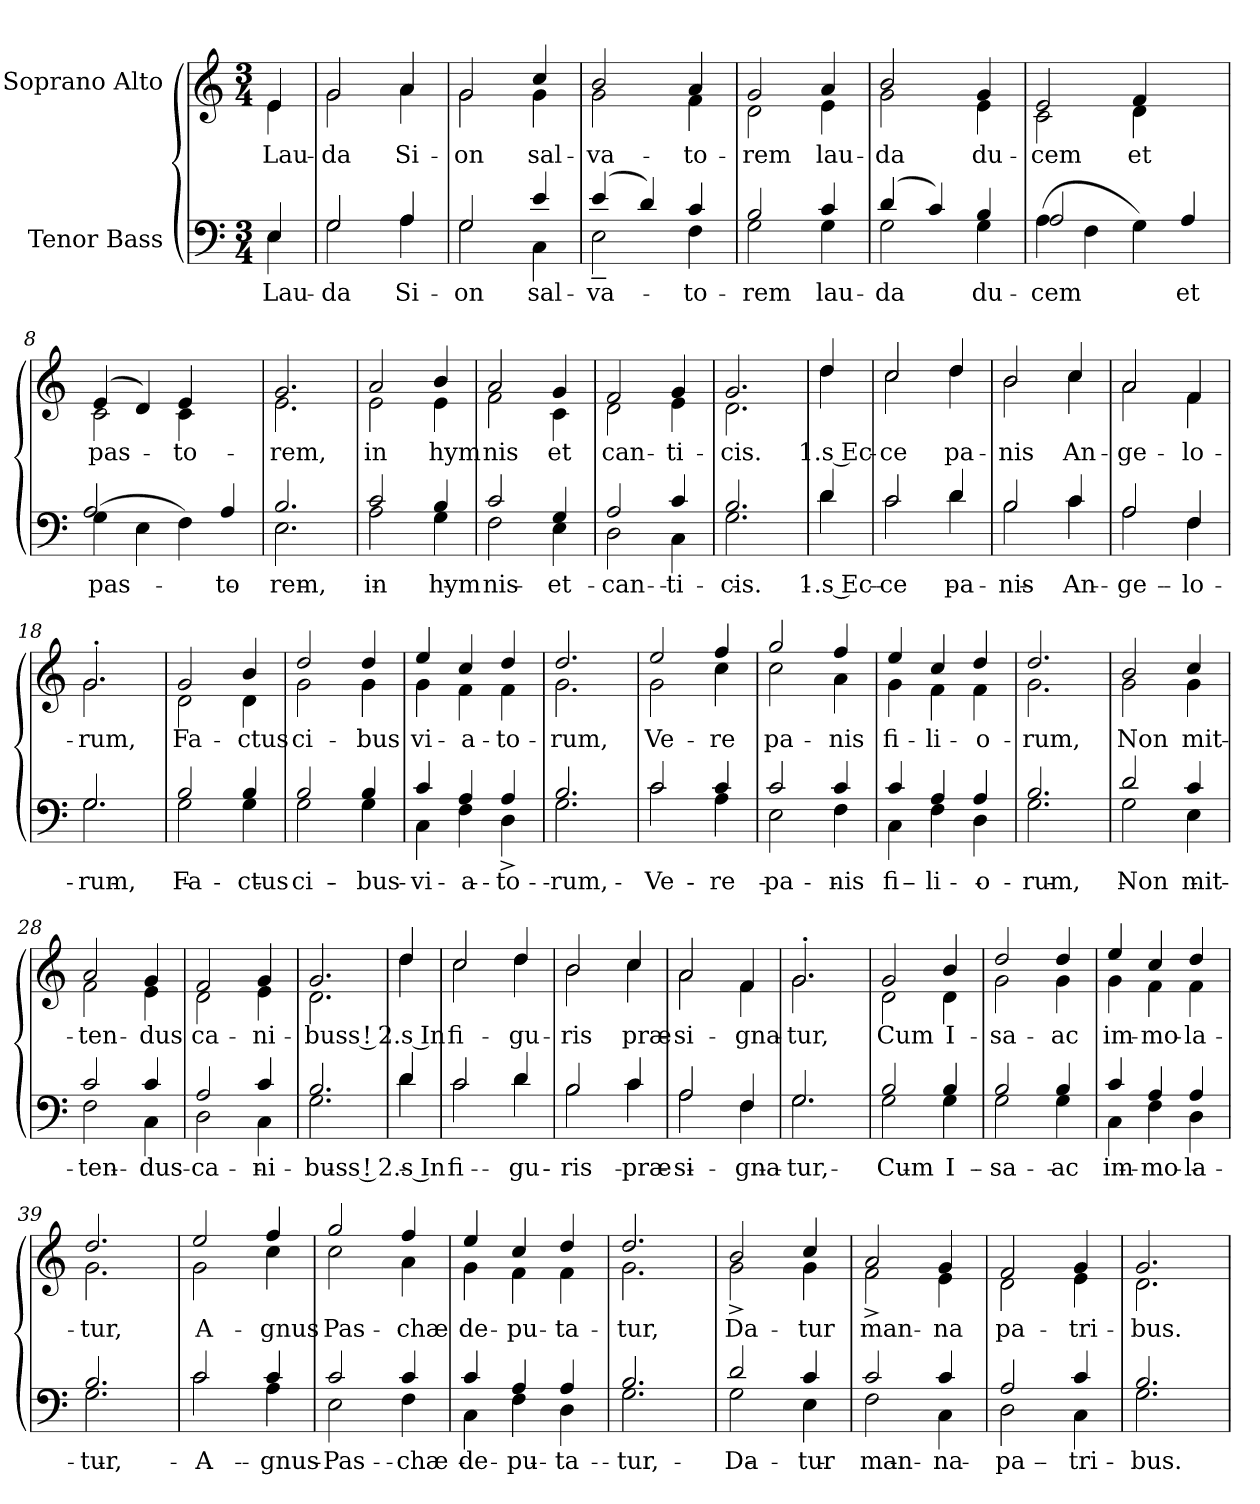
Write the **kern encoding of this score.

**kern	**text	**kern	**text
*part2	*part2	*part1	*part1
*staff2	*staff2	*staff1	*staff1
*I"Tenor  Bass	*	*I"Soprano  Alto	*
!!LO:PB:g=z
*stria5	*	*stria5	*
*clefF4	*	*clefG2	*
*M3/4	*	*M3/4	*
=1	=1	=1	=1
!	!LO:LY:a:cj	!	!LO:LY:b:cj
*^	*	*^	*
4E/	4E\	Lau-	4e/	4e\	Lau-
=2	=2	=2	=2	=2	=2
!	!	!LO:LY:a:rj	!	!	!LO:LY:b:rj
2G/	2G\	-da	2g/	2g\	-da
!	!	!LO:LY:a:cj	!	!	!LO:LY:b:cj
4A/	4A\	Si-	4a/	4a\	Si-
=3	=3	=3	=3	=3	=3
!	!	!LO:LY:a:cj	!	!	!LO:LY:b:cj
2G/	2G\	-on	2g/	2g\	-on
!	!	!LO:LY:a:cj	!	!	!LO:LY:b:cj
4e/	4C\	sal-	4cc/	4g\	sal-
=4	=4	=4	=4	=4	=4
!	!	!LO:LY:a:cj	!	!	!LO:LY:b:cj
(>4e/	2E~>\	-va-	2b/	2g\	-va-
4d/)	.	.	.	.	.
!	!	!LO:LY:a	!	!	!LO:LY:b
4c/	4F\	-to-	4a/	4f\	-to-
=5	=5	=5	=5	=5	=5
!	!	!LO:LY:a:cj	!	!	!LO:LY:b:cj
2B/	2G\	-rem	2g/	2d\	-rem
!	!	!LO:LY:a:cj	!	!	!LO:LY:b:cj
4c/	4G\	lau-	4a/	4e\	lau-
=6	=6	=6	=6	=6	=6
!	!	!LO:LY:a:cj	!	!	!LO:LY:b:cj
(>4d/	2G\	-da	2b/	2g\	-da
4c/)	.	.	.	.	.
!	!	!LO:LY:a	!	!	!LO:LY:b
4B/	4G\	du-	4g/	4e\	du-
=7	=7	=7	=7	=7	=7
!	!	!LO:LY:a:rj	!	!	!LO:LY:b:rj
(<4A\	2A/	-cem	2e/	2c\	-cem
4F\	.	.	.	.	.
!	!	!	!	!	!LO:LY:b:cj
2ryy	4G\)	.	4f/	4d\	et
!	!	!LO:LY:a:cj	!	!	!
.	4A/	et	4ryy	4ryy	.
=8	=8	=8	=8	=8	=8
!	!	!LO:LY:a:cj	!	!	!LO:LY:b:cj
(<4G\	2A/	pas-	(>4e/	2c\	pas-
4E\	.	.	4d/)	.	.
!	!	!	!	!	!LO:LY:b
2ryy	4F\)	.	4e/	4c\	-to-
!	!	!LO:LY:a	!	!	!
.	4A/	-to-	4ryy	4ryy	.
=9	=9	=9	=9	=9	=9
!	!	!LO:LY:a:cj	!	!	!LO:LY:b:cj
2.B/	2.E\	-rem,	2.g/	2.e\	-rem,
=10	=10	=10	=10	=10	=10
!	!	!LO:LY:a:cj	!	!	!LO:LY:b:cj
2c/	2A\	in	2a/	2e\	in
!	!	!LO:LY:a:cj	!	!	!LO:LY:b:cj
4B/	4G\	hym	4b/	4e\	hym
=11	=11	=11	=11	=11	=11
!	!	!LO:LY:a:cj	!	!	!LO:LY:b:cj
2c/	2F\	nis	2a/	2f\	nis
!	!	!LO:LY:a:cj	!	!	!LO:LY:b:cj
4G/	4E\	et	4g/	4c\	et
=12	=12	=12	=12	=12	=12
!	!	!LO:LY:a:cj	!	!	!LO:LY:b:cj
2A/	2D\	can-	2f/	2d\	can-
!	!	!LO:LY:a:cj	!	!	!LO:LY:b:cj
4c/	4C\	-ti-	4g/	4e\	-ti-
=13	=13	=13	=13	=13	=13
!	!	!LO:LY:a:rj	!	!	!LO:LY:b:rj
2.B/	2.G\	-cis.	2.g/	2.d\	-cis.
!!LO:LB:g=z	!!
=14	=14	=14	=14	=14	=14
!	!	!LO:LY:a:rj	!	!	!LO:LY:b:rj
4d/	4d\	1.s Ec-	4dd/	4dd\	1.s Ec-
=15	=15	=15	=15	=15	=15
!	!	!LO:LY:a:cj	!	!	!LO:LY:b:cj
2c/	2c\	-ce	2cc/	2cc\	-ce
!	!	!LO:LY:a:cj	!	!	!LO:LY:b:cj
4d/	4d\	pa-	4dd/	4dd\	pa-
=16	=16	=16	=16	=16	=16
!	!	!LO:LY:a:cj	!	!	!LO:LY:b:cj
2B/	2B\	-nis	2b/	2b\	-nis
!	!	!LO:LY:a:cj	!	!	!LO:LY:b:cj
4c/	4c\	An-	4cc/	4cc\	An-
=17	=17	=17	=17	=17	=17
!	!	!LO:LY:a:cj	!	!	!LO:LY:b:cj
2A/	2A\	-ge-	2a/	2a\	-ge-
!	!	!LO:LY:a:cj	!	!	!LO:LY:b:cj
4F/	4F\	-lo-	4f/	4f\	-lo-
=18	=18	=18	=18	=18	=18
!	!	!LO:LY:a:cj	!	!	!LO:LY:b:cj
2.G/	2.G\	-rum,	2.g'</	2.g\	-rum,
=19	=19	=19	=19	=19	=19
!	!	!LO:LY:a:cj	!	!	!LO:LY:b:cj
2B/	2G\	Fa-	2g/	2d\	Fa-
!	!	!LO:LY:a:cj	!	!	!LO:LY:b:cj
4B/	4G\	-ctus	4b/	4d\	-ctus
=20	=20	=20	=20	=20	=20
!	!	!LO:LY:a:cj	!	!	!LO:LY:b:cj
2B/	2G\	ci-	2dd/	2g\	ci-
!	!	!LO:LY:a:cj	!	!	!LO:LY:b:cj
4B/	4G\	-bus	4dd/	4g\	-bus
=21	=21	=21	=21	=21	=21
!	!	!LO:LY:a:cj	!	!	!LO:LY:b:cj
4c/	4C\	vi-	4ee/	4g\	vi-
!	!	!LO:LY:a:cj	!	!	!LO:LY:b:cj
4A/	4F\	-a-	4cc/	4f\	-a-
!	!	!LO:LY:a:cj	!	!	!LO:LY:b:cj
4A/	4D^<\	-to-	4dd/	4f\	-to-
=22	=22	=22	=22	=22	=22
!	!	!LO:LY:a:cj	!	!	!LO:LY:b:cj
2.B/	2.G\	-rum,	2.dd/	2.g\	-rum,
!!LO:LB:g=z	!!
=23	=23	=23	=23	=23	=23
!	!	!LO:LY:a:cj	!	!	!LO:LY:b:cj
2c/	2c\	Ve-	2ee/	2g\	Ve-
!	!	!LO:LY:a:cj	!	!	!LO:LY:b:cj
4c/	4A\	-re	4ff/	4cc\	-re
=24	=24	=24	=24	=24	=24
!	!	!LO:LY:a:cj	!	!	!LO:LY:b:cj
2c/	2E\	pa-	2gg/	2cc\	pa-
!	!	!LO:LY:a:cj	!	!	!LO:LY:b:cj
4c/	4F\	-nis	4ff/	4a\	-nis
=25	=25	=25	=25	=25	=25
!	!	!LO:LY:a:cj	!	!	!LO:LY:b:cj
4c/	4C\	fi-	4ee/	4g\	fi-
!	!	!LO:LY:a:cj	!	!	!LO:LY:b:cj
4A/	4F\	-li-	4cc/	4f\	-li-
!	!	!LO:LY:a:cj	!	!	!LO:LY:b:cj
4A/	4D\	-o-	4dd/	4f\	-o-
=26	=26	=26	=26	=26	=26
!	!	!LO:LY:a:cj	!	!	!LO:LY:b:cj
2.B/	2.G\	-rum,	2.dd/	2.g\	-rum,
=27	=27	=27	=27	=27	=27
!	!	!LO:LY:a:cj	!	!	!LO:LY:b:cj
2d/	2G\	Non	2b/	2g\	Non
!	!	!LO:LY:a:cj	!	!	!LO:LY:b:cj
4c/	4E\	mit-	4cc/	4g\	mit-
=28	=28	=28	=28	=28	=28
!	!	!LO:LY:a:cj	!	!	!LO:LY:b:cj
2c/	2F\	-ten-	2a/	2f\	-ten-
!	!	!LO:LY:a:cj	!	!	!LO:LY:b:cj
4c/	4C\	-dus	4g/	4e\	-dus
=29	=29	=29	=29	=29	=29
!	!	!LO:LY:a:cj	!	!	!LO:LY:b:cj
2A/	2D\	ca-	2f/	2d\	ca-
!	!	!LO:LY:a:cj	!	!	!LO:LY:b:cj
4c/	4C\	-ni-	4g/	4e\	-ni-
=30	=30	=30	=30	=30	=30
!	!	!LO:LY:a:cj	!	!	!LO:LY:b:cj
2.B/	2.G\	-buss !	2.g/	2.d\	-buss !
!!LO:LB:g=z	!!
=31	=31	=31	=31	=31	=31
!	!	!LO:LY:a:rj	!	!	!LO:LY:b:rj
4d/	4d\	2.s In	4dd/	4dd\	2.s In
=32	=32	=32	=32	=32	=32
!	!	!LO:LY:a:cj	!	!	!LO:LY:b:cj
2c/	2c\	fi-	2cc/	2cc\	fi-
!	!	!LO:LY:a:cj	!	!	!LO:LY:b:cj
4d/	4d\	-gu-	4dd/	4dd\	-gu-
=33	=33	=33	=33	=33	=33
!	!	!LO:LY:a:cj	!	!	!LO:LY:b:cj
2B/	2B\	-ris	2b/	2b\	-ris
!	!	!LO:LY:a:cj	!	!	!LO:LY:b:cj
4c/	4c\	præ-	4cc/	4cc\	præ-
=34	=34	=34	=34	=34	=34
!	!	!LO:LY:a:cj	!	!	!LO:LY:b:cj
2A/	2A\	-si-	2a/	2a\	-si-
!	!	!LO:LY:a:cj	!	!	!LO:LY:b:cj
4F/	4F\	-gna-	4f/	4f\	-gna-
=35	=35	=35	=35	=35	=35
!	!	!LO:LY:a:cj	!	!	!LO:LY:b:cj
2.G/	2.G\	-tur,	2.g'</	2.g\	-tur,
=36	=36	=36	=36	=36	=36
!	!	!LO:LY:a:cj	!	!	!LO:LY:b:cj
2B/	2G\	Cum	2g/	2d\	Cum
!	!	!LO:LY:a:cj	!	!	!LO:LY:b:cj
4B/	4G\	I-	4b/	4d\	I-
=37	=37	=37	=37	=37	=37
!	!	!LO:LY:a:cj	!	!	!LO:LY:b:cj
2B/	2G\	-sa-	2dd/	2g\	-sa-
!	!	!LO:LY:a:cj	!	!	!LO:LY:b:cj
4B/	4G\	-ac	4dd/	4g\	-ac
=38	=38	=38	=38	=38	=38
!	!	!LO:LY:a:cj	!	!	!LO:LY:b:cj
4c/	4C\	im-	4ee/	4g\	im-
!	!	!LO:LY:a:cj	!	!	!LO:LY:b:cj
4A/	4F\	-mo-	4cc/	4f\	-mo-
!	!	!LO:LY:a:cj	!	!	!LO:LY:b:cj
4A/	4D\	-la-	4dd/	4f\	-la-
=39	=39	=39	=39	=39	=39
!	!	!LO:LY:a:cj	!	!	!LO:LY:b:cj
2.B/	2.G\	-tur,	2.dd/	2.g\	-tur,
!!LO:LB:g=z	!!
=40	=40	=40	=40	=40	=40
!	!	!LO:LY:a:cj	!	!	!LO:LY:b:cj
2c/	2c\	A-	2ee/	2g\	A-
!	!	!LO:LY:a:cj	!	!	!LO:LY:b:cj
4c/	4A\	-gnus	4ff/	4cc\	-gnus
=41	=41	=41	=41	=41	=41
!	!	!LO:LY:a:cj	!	!	!LO:LY:b:cj
2c/	2E\	Pas-	2gg/	2cc\	Pas-
!	!	!LO:LY:a:cj	!	!	!LO:LY:b:cj
4c/	4F\	-chæ	4ff/	4a\	-chæ
=42	=42	=42	=42	=42	=42
!	!	!LO:LY:a:cj	!	!	!LO:LY:b:cj
4c/	4C\	de-	4ee/	4g\	de-
!	!	!LO:LY:a:cj	!	!	!LO:LY:b:cj
4A/	4F\	-pu-	4cc/	4f\	-pu-
!	!	!LO:LY:a:cj	!	!	!LO:LY:b:cj
4A/	4D\	-ta-	4dd/	4f\	-ta-
=43	=43	=43	=43	=43	=43
!	!	!LO:LY:a:cj	!	!	!LO:LY:b:cj
2.B/	2.G\	-tur,	2.dd/	2.g\	-tur,
=44	=44	=44	=44	=44	=44
!	!	!LO:LY:a:cj	!	!	!LO:LY:b:cj
2d/	2G\	Da-	2b/	2g^>\	Da-
!	!	!LO:LY:a:cj	!	!	!LO:LY:b:cj
4c/	4E\	-tur	4cc/	4g\	-tur
=45	=45	=45	=45	=45	=45
!	!	!LO:LY:a:cj	!	!	!LO:LY:b:cj
2c/	2F\	man-	2a/	2f^>\	man-
!	!	!LO:LY:a:cj	!	!	!LO:LY:b:cj
4c/	4C\	-na	4g/	4e\	-na
=46	=46	=46	=46	=46	=46
!	!	!LO:LY:a:cj	!	!	!LO:LY:b:cj
2A/	2D\	pa-	2f/	2d\	pa-
!	!	!LO:LY:a:cj	!	!	!LO:LY:b:cj
4c/	4C\	-tri-	4g/	4e\	-tri-
=47	=47	=47	=47	=47	=47
!	!	!LO:LY:a:cj	!	!	!LO:LY:b:cj
2.B/	2.G\	-bus.	2.g/	2.d\	-bus.
*v	*v	*	*	*	*
*	*	*v	*v	*
=	=	=	=
*-	*-	*-	*-
